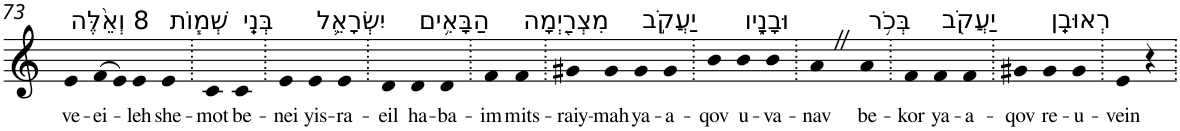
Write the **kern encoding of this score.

**kern	**text
*part1	*part1
*staff1	*staff1
*I"Piano	*
*I'Pno	*
!!LO:PB:g=z
*clefG2	*
*k[]	*
=73	=73
!LO:TX:a:t=8 וְאֵ֨לֶּה	!
!	!LO:LY:b
4e	ve-
!	!LO:LY:b
(>8f	-ei-
8e)	.
!	!LO:LY:b
4e	-leh
!LO:TX:a:t=שְׁמ֧וֹת	!
!	!LO:LY:b
4e	she-
=74.	=74.
!	!LO:LY:b
4c	-mot
!LO:TX:a:t=בְּנֵֽי	!
!	!LO:LY:b
4c	be-
=75.	=75.
!	!LO:LY:b
4e	-nei
!LO:TX:a:t=יִשְׂרָאֵ֛ל	!
!	!LO:LY:b
4e	yis-
!	!LO:LY:b
4e	-ra-
=76.	=76.
!	!LO:LY:b
4d	-eil
!LO:TX:a:t=הַבָּאִ֥ים	!
!	!LO:LY:b
4d	ha-
!	!LO:LY:b
4d	-ba-
=77.	=77.
!	!LO:LY:b
4f	-im
!LO:TX:a:t=מִצְרַ֖יְמָה	!
!	!LO:LY:b
4f	mits-
=78.	=78.
!	!LO:LY:b
4g#X	-raiy-
!	!LO:LY:b
4g#	-mah
!LO:TX:a:t=יַעֲקֹ֣ב	!
!	!LO:LY:b
4g#	ya-
!	!LO:LY:b
4g#	-a-
=79.	=79.
!	!LO:LY:b
4b	-qov
!LO:TX:a:t=וּבָנָ֑יו	!
!	!LO:LY:b
4b	u-
!	!LO:LY:b
4b	-va-
=80.	=80.
!	!LO:LY:b
4aZ	-nav
!LO:TX:a:t=בְּכֹ֥ר	!
!	!LO:LY:b
4a	be-
=81.	=81.
!	!LO:LY:b
4f	-kor
!LO:TX:a:t=יַעֲקֹ֖ב	!
!	!LO:LY:b
4f	ya-
!	!LO:LY:b
4f	-a-
=82.	=82.
!	!LO:LY:b
4g#X	-qov
!LO:TX:a:t=רְאוּבֵֽן	!
!	!LO:LY:b
4g#	re-
!	!LO:LY:b
4g#	-u-
=83.	=83.
!	!LO:LY:b
4e	-vein
4r	.
=.	=.
*-	*-
